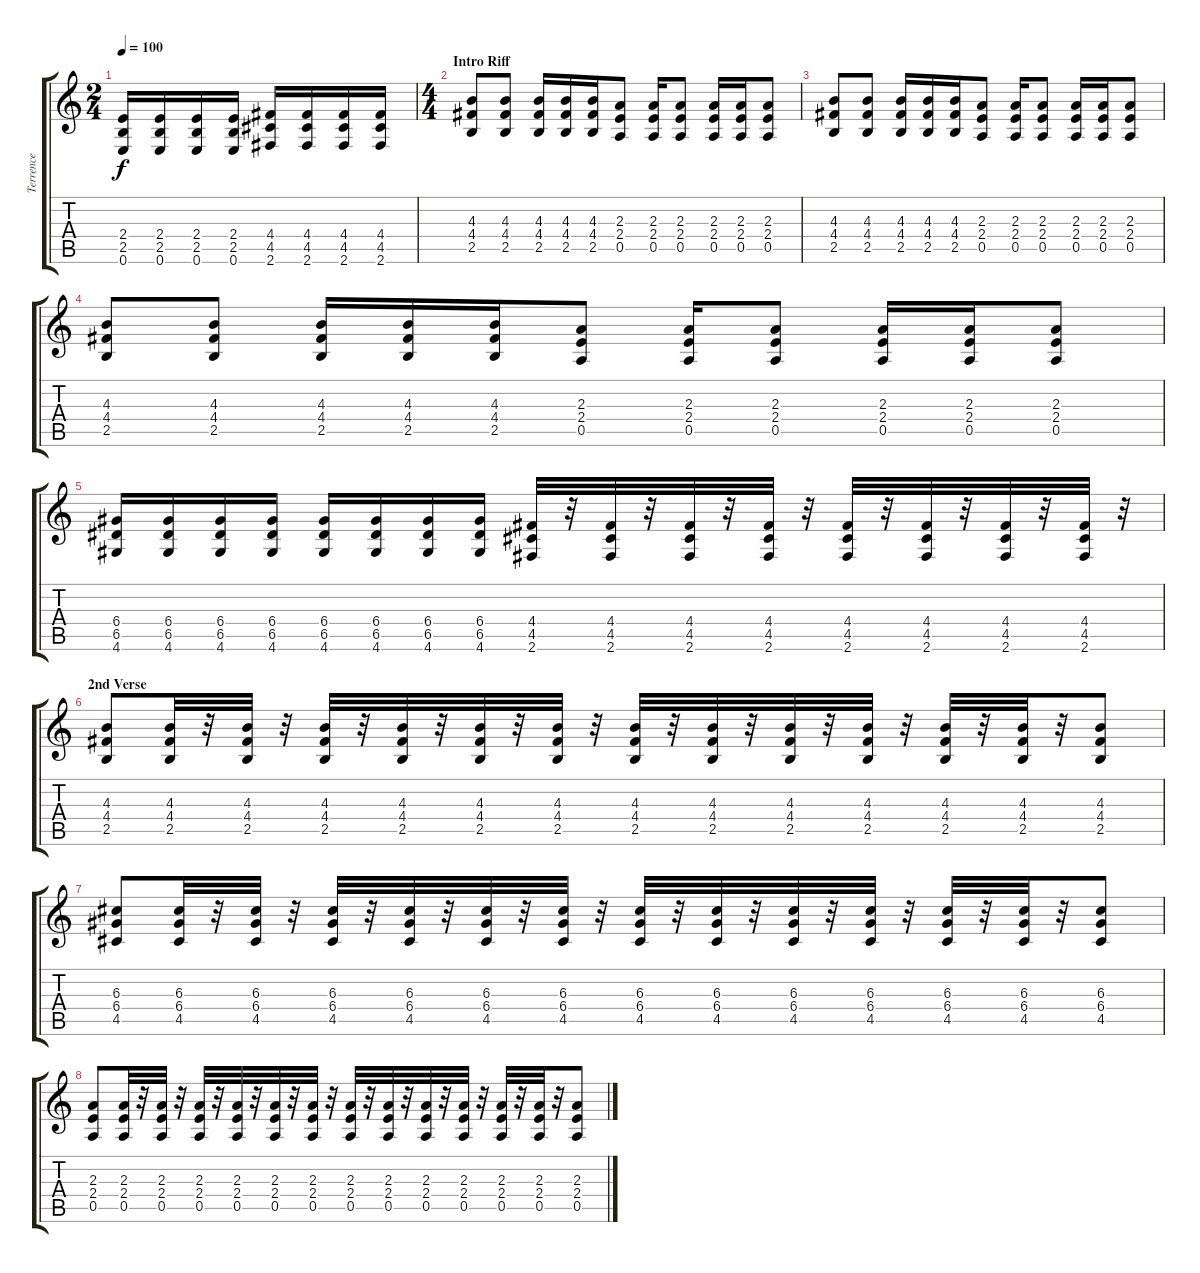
\track ("Terrence" "Terrence") {instrument distortionguitar}
\staff {score tabs}
\tuning (E4 B3 G3 D3 A2 E2) {hide}
\ts (2 4)
\tempo 100
\clef g2
\ks c
(2.4 2.5 0.6).16{dy f} (2.4 2.5 0.6).16 (2.4 2.5 0.6).16 (2.4 2.5 0.6).16 (4.4 4.5 2.6).16 (4.4 4.5 2.6).16 (4.4 4.5 2.6).16 (4.4 4.5 2.6).16 |
\ts (4 4)
\section ("" "Intro Riff")
(4.3 4.4 2.5).8 (4.3 4.4 2.5).8 (4.3 4.4 2.5).16 (4.3 4.4 2.5).16 (4.3 4.4 2.5).16 (2.3 2.4 0.5).8 (2.3 2.4 0.5).16 (2.3 2.4 0.5).8 (2.3 2.4 0.5).16 (2.3 2.4 0.5).16 (2.3 2.4 0.5).8 |
(4.3 4.4 2.5).8 (4.3 4.4 2.5).8 (4.3 4.4 2.5).16 (4.3 4.4 2.5).16 (4.3 4.4 2.5).16 (2.3 2.4 0.5).8 (2.3 2.4 0.5).16 (2.3 2.4 0.5).8 (2.3 2.4 0.5).16 (2.3 2.4 0.5).16 (2.3 2.4 0.5).8 |
(4.3 4.4 2.5).8 (4.3 4.4 2.5).8 (4.3 4.4 2.5).16 (4.3 4.4 2.5).16 (4.3 4.4 2.5).16 (2.3 2.4 0.5).8 (2.3 2.4 0.5).16 (2.3 2.4 0.5).8 (2.3 2.4 0.5).16 (2.3 2.4 0.5).16 (2.3 2.4 0.5).8 |
(6.4 6.5 4.6).16 (6.4 6.5 4.6).16 (6.4 6.5 4.6).16 (6.4 6.5 4.6).16 (6.4 6.5 4.6).16 (6.4 6.5 4.6).16 (6.4 6.5 4.6).16 (6.4 6.5 4.6).16 (4.4 4.5 2.6).32 r.32 (4.4 4.5 2.6).32 r.32 (4.4 4.5 2.6).32 r.32 (4.4 4.5 2.6).32 r.32 (4.4 4.5 2.6).32 r.32 (4.4 4.5 2.6).32 r.32 (4.4 4.5 2.6).32 r.32 (4.4 4.5 2.6).32 r.32 |
\section ("" "2nd Verse")
(4.3 4.4 2.5).8 (4.3 4.4 2.5).32 r.32 (4.3 4.4 2.5).32 r.32 (4.3 4.4 2.5).32 r.32 (4.3 4.4 2.5).32 r.32 (4.3 4.4 2.5).32 r.32 (4.3 4.4 2.5).32 r.32 (4.3 4.4 2.5).32 r.32 (4.3 4.4 2.5).32 r.32 (4.3 4.4 2.5).32 r.32 (4.3 4.4 2.5).32 r.32 (4.3 4.4 2.5).32 r.32 (4.3 4.4 2.5).32 r.32 (4.3 4.4 2.5).8 |
(6.3 6.4 4.5).8 (6.3 6.4 4.5).32 r.32 (6.3 6.4 4.5).32 r.32 (6.3 6.4 4.5).32 r.32 (6.3 6.4 4.5).32 r.32 (6.3 6.4 4.5).32 r.32 (6.3 6.4 4.5).32 r.32 (6.3 6.4 4.5).32 r.32 (6.3 6.4 4.5).32 r.32 (6.3 6.4 4.5).32 r.32 (6.3 6.4 4.5).32 r.32 (6.3 6.4 4.5).32 r.32 (6.3 6.4 4.5).32 r.32 (6.3 6.4 4.5).8 |
(2.3 2.4 0.5).8 (2.3 2.4 0.5).32 r.32 (2.3 2.4 0.5).32 r.32 (2.3 2.4 0.5).32 r.32 (2.3 2.4 0.5).32 r.32 (2.3 2.4 0.5).32 r.32 (2.3 2.4 0.5).32 r.32 (2.3 2.4 0.5).32 r.32 (2.3 2.4 0.5).32 r.32 (2.3 2.4 0.5).32 r.32 (2.3 2.4 0.5).32 r.32 (2.3 2.4 0.5).32 r.32 (2.3 2.4 0.5).32 r.32 (2.3 2.4 0.5).8
